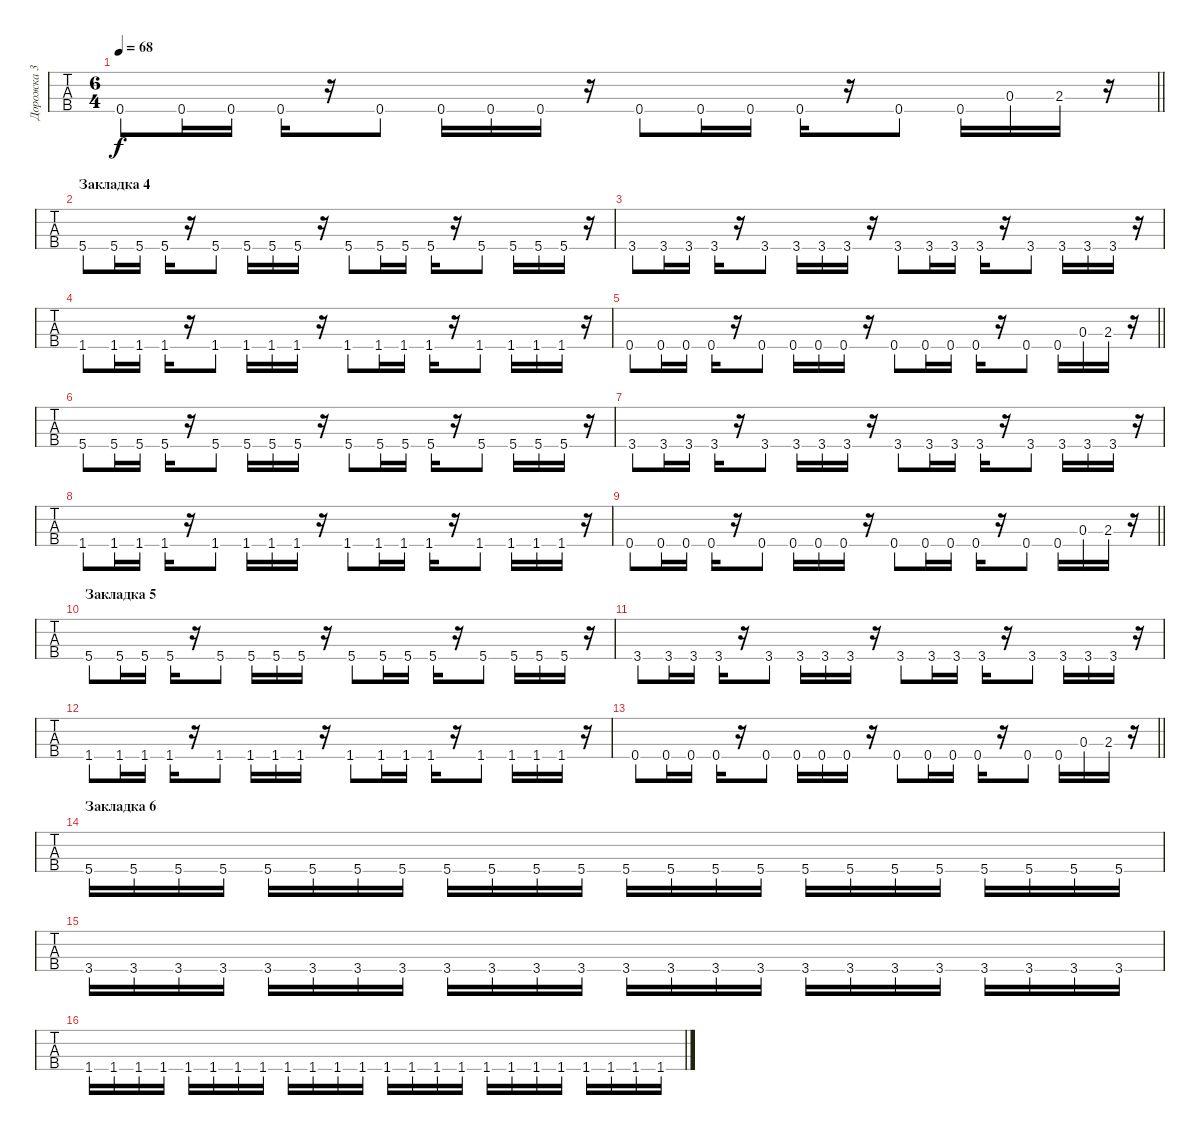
\track ("Дорожка 3" "Дорожка 3") {instrument electricbassfinger}
\staff {tabs}
\tuning (Eb2 Bb1 F1 C1) {hide}
\ts (6 4)
\tempo 68
\clef f4
\barLineRight lightlight
\ks fminor
0.4.8{dy f} 0.4.16 0.4.16 0.4.16 r.16 0.4.8 0.4.16 0.4.16 0.4.16 r.16 0.4.8 0.4.16 0.4.16 0.4.16 r.16 0.4.8 0.4.16 0.3.16 2.3.16 r.16 |
\section ("" "Закладка 4")
5.4.8 5.4.16 5.4.16 5.4.16 r.16 5.4.8 5.4.16 5.4.16 5.4.16 r.16 5.4.8 5.4.16 5.4.16 5.4.16 r.16 5.4.8 5.4.16 5.4.16 5.4.16 r.16 |
3.4.8 3.4.16 3.4.16 3.4.16 r.16 3.4.8 3.4.16 3.4.16 3.4.16 r.16 3.4.8 3.4.16 3.4.16 3.4.16 r.16 3.4.8 3.4.16 3.4.16 3.4.16 r.16 |
1.4.8 1.4.16 1.4.16 1.4.16 r.16 1.4.8 1.4.16 1.4.16 1.4.16 r.16 1.4.8 1.4.16 1.4.16 1.4.16 r.16 1.4.8 1.4.16 1.4.16 1.4.16 r.16 |
\barLineRight lightlight
0.4.8 0.4.16 0.4.16 0.4.16 r.16 0.4.8 0.4.16 0.4.16 0.4.16 r.16 0.4.8 0.4.16 0.4.16 0.4.16 r.16 0.4.8 0.4.16 0.3.16 2.3.16 r.16 |
5.4.8 5.4.16 5.4.16 5.4.16 r.16 5.4.8 5.4.16 5.4.16 5.4.16 r.16 5.4.8 5.4.16 5.4.16 5.4.16 r.16 5.4.8 5.4.16 5.4.16 5.4.16 r.16 |
3.4.8 3.4.16 3.4.16 3.4.16 r.16 3.4.8 3.4.16 3.4.16 3.4.16 r.16 3.4.8 3.4.16 3.4.16 3.4.16 r.16 3.4.8 3.4.16 3.4.16 3.4.16 r.16 |
1.4.8 1.4.16 1.4.16 1.4.16 r.16 1.4.8 1.4.16 1.4.16 1.4.16 r.16 1.4.8 1.4.16 1.4.16 1.4.16 r.16 1.4.8 1.4.16 1.4.16 1.4.16 r.16 |
\barLineRight lightlight
0.4.8 0.4.16 0.4.16 0.4.16 r.16 0.4.8 0.4.16 0.4.16 0.4.16 r.16 0.4.8 0.4.16 0.4.16 0.4.16 r.16 0.4.8 0.4.16 0.3.16 2.3.16 r.16 |
\section ("" "Закладка 5")
5.4.8 5.4.16 5.4.16 5.4.16 r.16 5.4.8 5.4.16 5.4.16 5.4.16 r.16 5.4.8 5.4.16 5.4.16 5.4.16 r.16 5.4.8 5.4.16 5.4.16 5.4.16 r.16 |
3.4.8 3.4.16 3.4.16 3.4.16 r.16 3.4.8 3.4.16 3.4.16 3.4.16 r.16 3.4.8 3.4.16 3.4.16 3.4.16 r.16 3.4.8 3.4.16 3.4.16 3.4.16 r.16 |
1.4.8 1.4.16 1.4.16 1.4.16 r.16 1.4.8 1.4.16 1.4.16 1.4.16 r.16 1.4.8 1.4.16 1.4.16 1.4.16 r.16 1.4.8 1.4.16 1.4.16 1.4.16 r.16 |
\barLineRight lightlight
0.4.8 0.4.16 0.4.16 0.4.16 r.16 0.4.8 0.4.16 0.4.16 0.4.16 r.16 0.4.8 0.4.16 0.4.16 0.4.16 r.16 0.4.8 0.4.16 0.3.16 2.3.16 r.16 |
\section ("" "Закладка 6")
5.4.16 5.4.16 5.4.16 5.4.16 5.4.16 5.4.16 5.4.16 5.4.16 5.4.16 5.4.16 5.4.16 5.4.16 5.4.16 5.4.16 5.4.16 5.4.16 5.4.16 5.4.16 5.4.16 5.4.16 5.4.16 5.4.16 5.4.16 5.4.16 |
3.4.16 3.4.16 3.4.16 3.4.16 3.4.16 3.4.16 3.4.16 3.4.16 3.4.16 3.4.16 3.4.16 3.4.16 3.4.16 3.4.16 3.4.16 3.4.16 3.4.16 3.4.16 3.4.16 3.4.16 3.4.16 3.4.16 3.4.16 3.4.16 |
1.4.16 1.4.16 1.4.16 1.4.16 1.4.16 1.4.16 1.4.16 1.4.16 1.4.16 1.4.16 1.4.16 1.4.16 1.4.16 1.4.16 1.4.16 1.4.16 1.4.16 1.4.16 1.4.16 1.4.16 1.4.16 1.4.16 1.4.16 1.4.16
